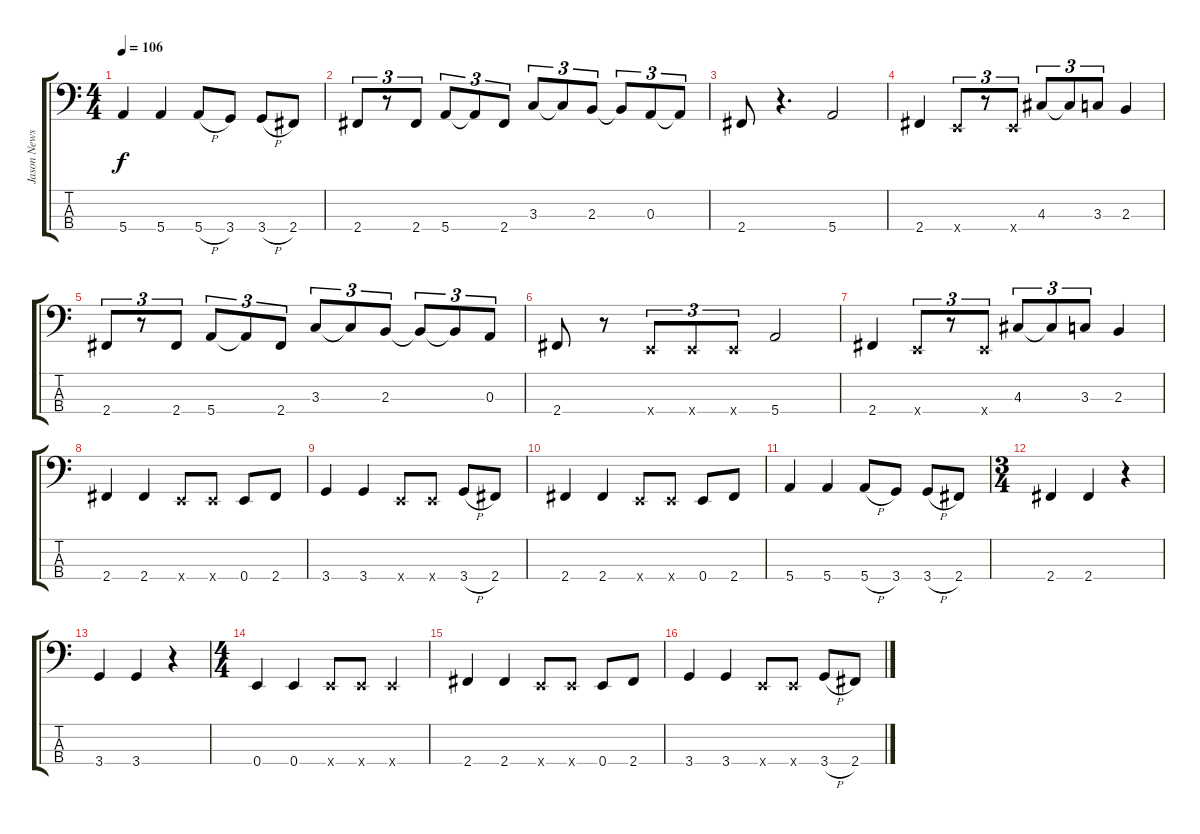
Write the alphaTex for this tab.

\track ("Jason Newstead" "Jason News") {instrument electricbasspick}
\staff {score tabs}
\tuning (G2 D2 A1 E1) {hide}
\ts (4 4)
\tempo 106
\clef f4
\ks c
5.4.4{dy f} 5.4.4 5.4{h}.8 3.4.8 3.4{h}.8 2.4.8 |
2.4.8{tu (3 2)} r.8{tu (3 2)} 2.4.8{tu (3 2)} 5.4.8{tu (3 2)} 5.4{t}.8{tu (3 2)} 2.4.8{tu (3 2)} 3.3.8{tu (3 2)} 3.3{t}.8{tu (3 2)} 2.3.8{tu (3 2)} 2.3{t}.8{tu (3 2)} 0.3.8{tu (3 2)} 0.3{t}.8{tu (3 2)} |
2.4.8 r.4{d} 5.4.2 |
2.4.4 0.4{x}.8{tu (3 2)} r.8{tu (3 2)} 0.4{x}.8{tu (3 2)} 4.3.8{tu (3 2)} 4.3{t}.8{tu (3 2)} 3.3.8{tu (3 2)} 2.3.4 |
2.4.8{tu (3 2)} r.8{tu (3 2)} 2.4.8{tu (3 2)} 5.4.8{tu (3 2)} 5.4{t}.8{tu (3 2)} 2.4.8{tu (3 2)} 3.3.8{tu (3 2)} 3.3{t}.8{tu (3 2)} 2.3.8{tu (3 2)} 2.3{t}.8{tu (3 2)} 2.3{t}.8{tu (3 2)} 0.3.8{tu (3 2)} |
2.4.8 r.8 0.4{x}.8{tu (3 2)} 0.4{x}.8{tu (3 2)} 0.4{x}.8{tu (3 2)} 5.4.2 |
2.4.4 0.4{x}.8{tu (3 2)} r.8{tu (3 2)} 0.4{x}.8{tu (3 2)} 4.3.8{tu (3 2)} 4.3{t}.8{tu (3 2)} 3.3.8{tu (3 2)} 2.3.4 |
2.4.4 2.4.4 0.4{x}.8 0.4{x}.8 0.4.8 2.4.8 |
3.4.4 3.4.4 0.4{x}.8 0.4{x}.8 3.4{h}.8 2.4.8 |
2.4.4 2.4.4 0.4{x}.8 0.4{x}.8 0.4.8 2.4.8 |
5.4.4 5.4.4 5.4{h}.8 3.4.8 3.4{h}.8 2.4.8 |
\ts (3 4)
2.4.4 2.4.4 r.4 |
3.4.4 3.4.4 r.4 |
\ts (4 4)
0.4.4 0.4.4 0.4{x}.8 0.4{x}.8 0.4{x}.4 |
2.4.4 2.4.4 0.4{x}.8 0.4{x}.8 0.4.8 2.4.8 |
3.4.4 3.4.4 0.4{x}.8 0.4{x}.8 3.4{h}.8 2.4.8
